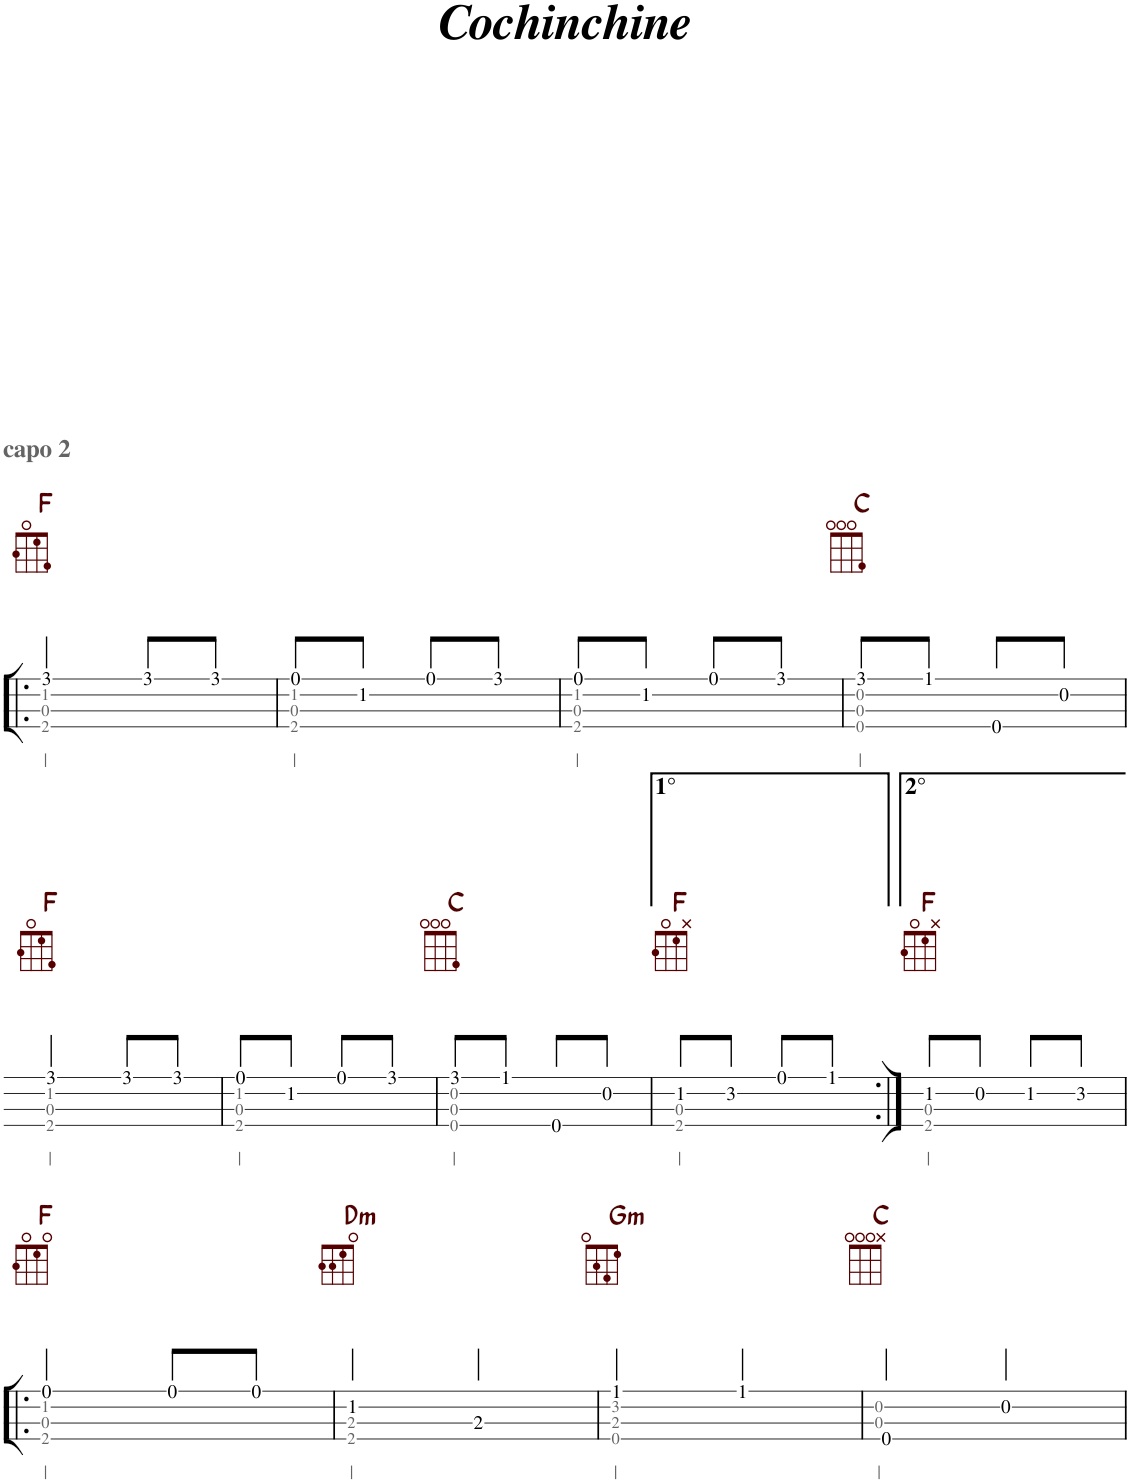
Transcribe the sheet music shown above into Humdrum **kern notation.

**kern	**harte
*part1	*part1
*staff1	*
*I"Ukulélé [Tablature]	*
*stria4	*
*Trd-1c-2	*
*k[b-e-a-d-]	*
*M2/4	*
=1!|:	=1!|:
*^	*
4cc/	2a!i\ 2c!i\ 2f!i\	F:maj
8cc/L	.	.
8cc/J	.	.
=2	=2	=2
8a/L	2a!i\ 2c!i\ 2f!i\	.
8f/J	.	.
8a/L	.	.
8cc/J	.	.
=3	=3	=3
8a/L	2a!i\ 2c!i\ 2f!i\	.
8f/J	.	.
8a/L	.	.
8cc/J	.	.
=4	=4	=4
8cc/L	2g!i\ 2c!i\ 2e!i\	C:maj
8b-/J	.	.
8g/L	.	.
8e/J	.	.
!!LO:LB:g=z	!!
=5	=5	=5
4cc/	2a!i\ 2c!i\ 2f!i\	F:maj
8cc/L	.	.
8cc/J	.	.
=6	=6	=6
8a/L	2a!i\ 2c!i\ 2f!i\	.
8f/J	.	.
8a/L	.	.
8cc/J	.	.
=7	=7	=7
8cc/L	2g!i\ 2c!i\ 2e!i\	C:maj
8b-/J	.	.
8g/L	.	.
8e/J	.	.
=8	=8	=8
8f/L	2a!i\ 2c!i\	F:maj
8g/J	.	.
8a/L	.	.
8b-/J	.	.
=9:|!	=9:|!	=9:|!
8f/L	2a!i\ 2c!i\	F:maj
8e/J	.	.
8f/L	.	.
8g/J	.	.
!!LO:LB:g=z	!!
=10!|:	=10!|:	=10!|:
4a/	2a!i\ 2c!i\ 2f!i\	F:maj
8a/L	.	.
8a/J	.	.
=11	=11	=11
!	!	!LO:H:kt=m
4f/	2a!i\ 2d!i\	D:min
4d/	.	.
=12	=12	=12
!	!	!LO:H:kt=m
4b-/	2g!i\ 2d!i\ 2g!i\	G:min
4b-/	.	.
=13	=13	=13
4g/	2c!i\ 2e!i\	C:maj
4e/	.	.
*v	*v	*
=	=
*-	*-
